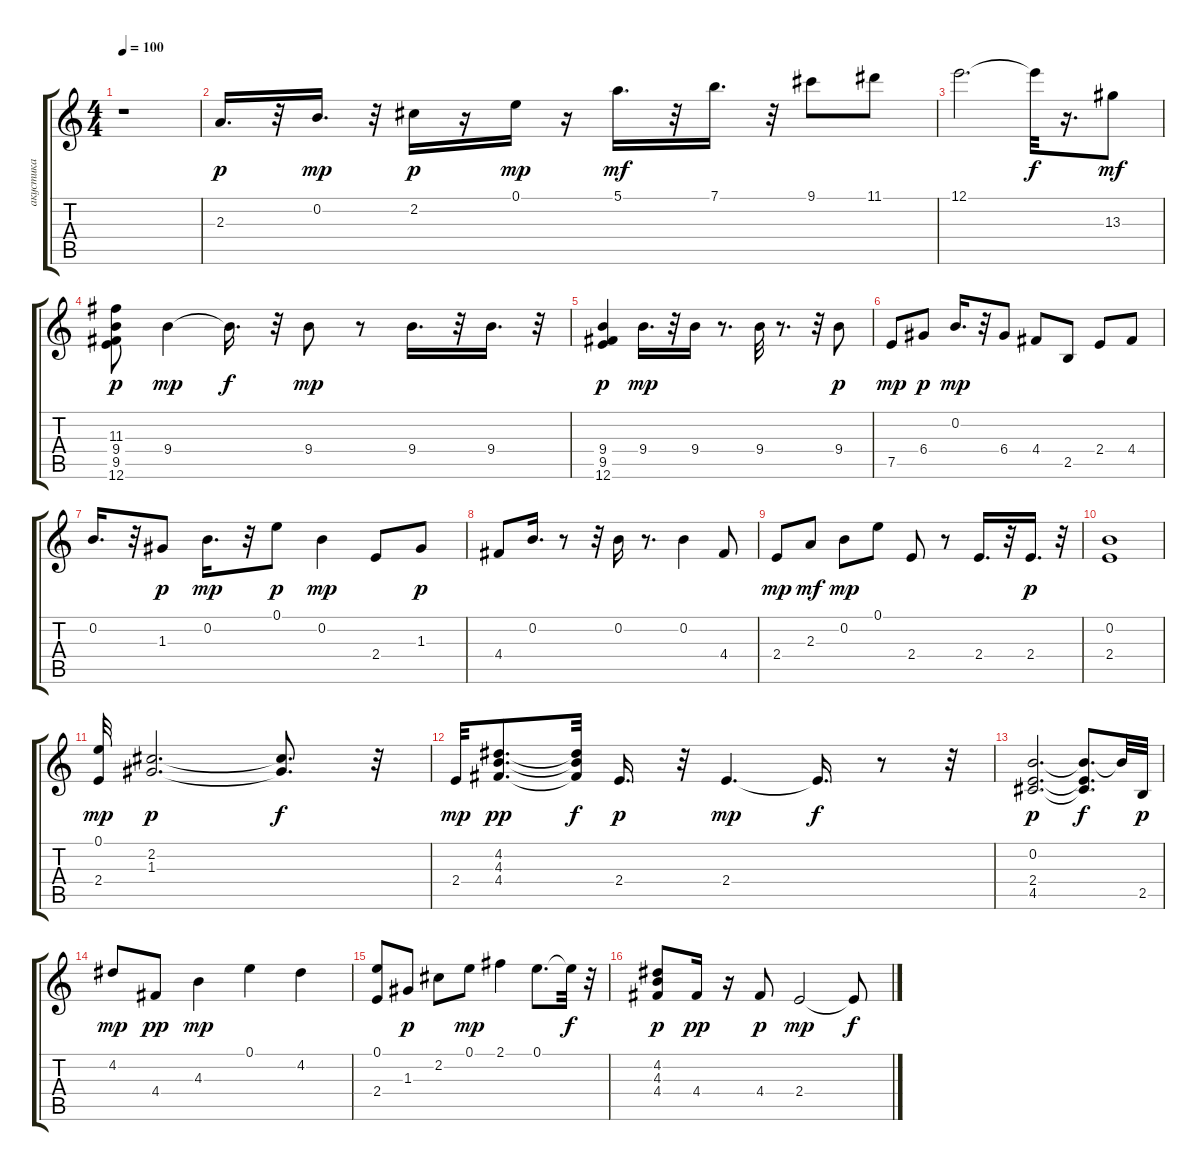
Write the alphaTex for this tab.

\track ("акустика" "акустика") {instrument acousticguitarsteel}
\staff {score tabs}
\tuning (E4 B3 G3 D3 A2 E2) {hide}
\ts (4 4)
\tempo 100
\clef g2
\ks c
r.1{dy f} |
2.3.16{d dy p} r.32 0.2.16{d dy mp} r.32 2.2.16{dy p} r.16 0.1.16{dy mp} r.16 5.1.16{d dy mf} r.32 7.1.16{d} r.32 9.1.8 11.1.8 |
12.1.2{d} 12.1{t}.32{dy f} r.16{d} 13.3.8{dy mf} |
(11.3 9.4 9.5 12.6).8{dy p} 9.4.4{dy mp} 9.4{t}.16{d dy f} r.32 9.4.8{dy mp} r.8 9.4.16{d} r.32 9.4.16{d} r.32 |
(9.4 9.5 12.6).4{dy p} 9.4.16{d dy mp} r.32 9.4.16 r.8{d} 9.4.32 r.8{d} r.32 9.4.8{dy p} |
7.5.8{dy mp} 6.4.8{dy p} 0.2.16{d dy mp} r.32 6.4.8 4.4.8 2.5.8 2.4.8 4.4.8 |
0.2.16{d} r.32 1.3.8{dy p} 0.2.16{d dy mp} r.32 0.1.8{dy p} 0.2.4{dy mp} 2.4.8 1.3.8{dy p} |
4.4.8 0.2.16{d} r.8 r.32 0.2.16 r.8{d} 0.2.4 4.4.8 |
2.4.8{dy mp} 2.3.8{dy mf} 0.2.8{dy mp} 0.1.8 2.4.8 r.8 2.4.16{d} r.32 2.4.16{d dy p} r.32 |
(0.2 2.4).1 |
(0.1 2.4).32{dy mp} (2.2 1.3).2{d dy p} (2.2{t} 1.3{t}).8{d dy f} r.32 |
2.4.32{dy mp} (4.2 4.3 4.4).8{d dy pp} (4.2{t} 4.3{t} 4.4{t}).32{dy f} 2.4.16{d dy p} r.32 2.4.4{d dy mp} 2.4{t}.16{d dy f} r.8 r.32 |
(0.2 2.4 4.5).2{d dy p} (0.2{t} 2.4{t} 4.5{t}).8{d dy f} 0.2{t}.32 2.5.32{dy p} |
4.2.8{dy mp} 4.4.8{dy pp} 4.3.4{dy mp} 0.1.4 4.2.4 |
(0.1 2.4).8 1.3.8{dy p} 2.2.8 0.1.8{dy mp} 2.1.4 0.1.8{d} 0.1{t}.32{dy f} r.32 |
(4.2 4.3 4.4).8{dy p} 4.4.16{dy pp} r.16 4.4.8{dy p} 2.4.2{dy mp} 2.4{t}.8{dy f}
